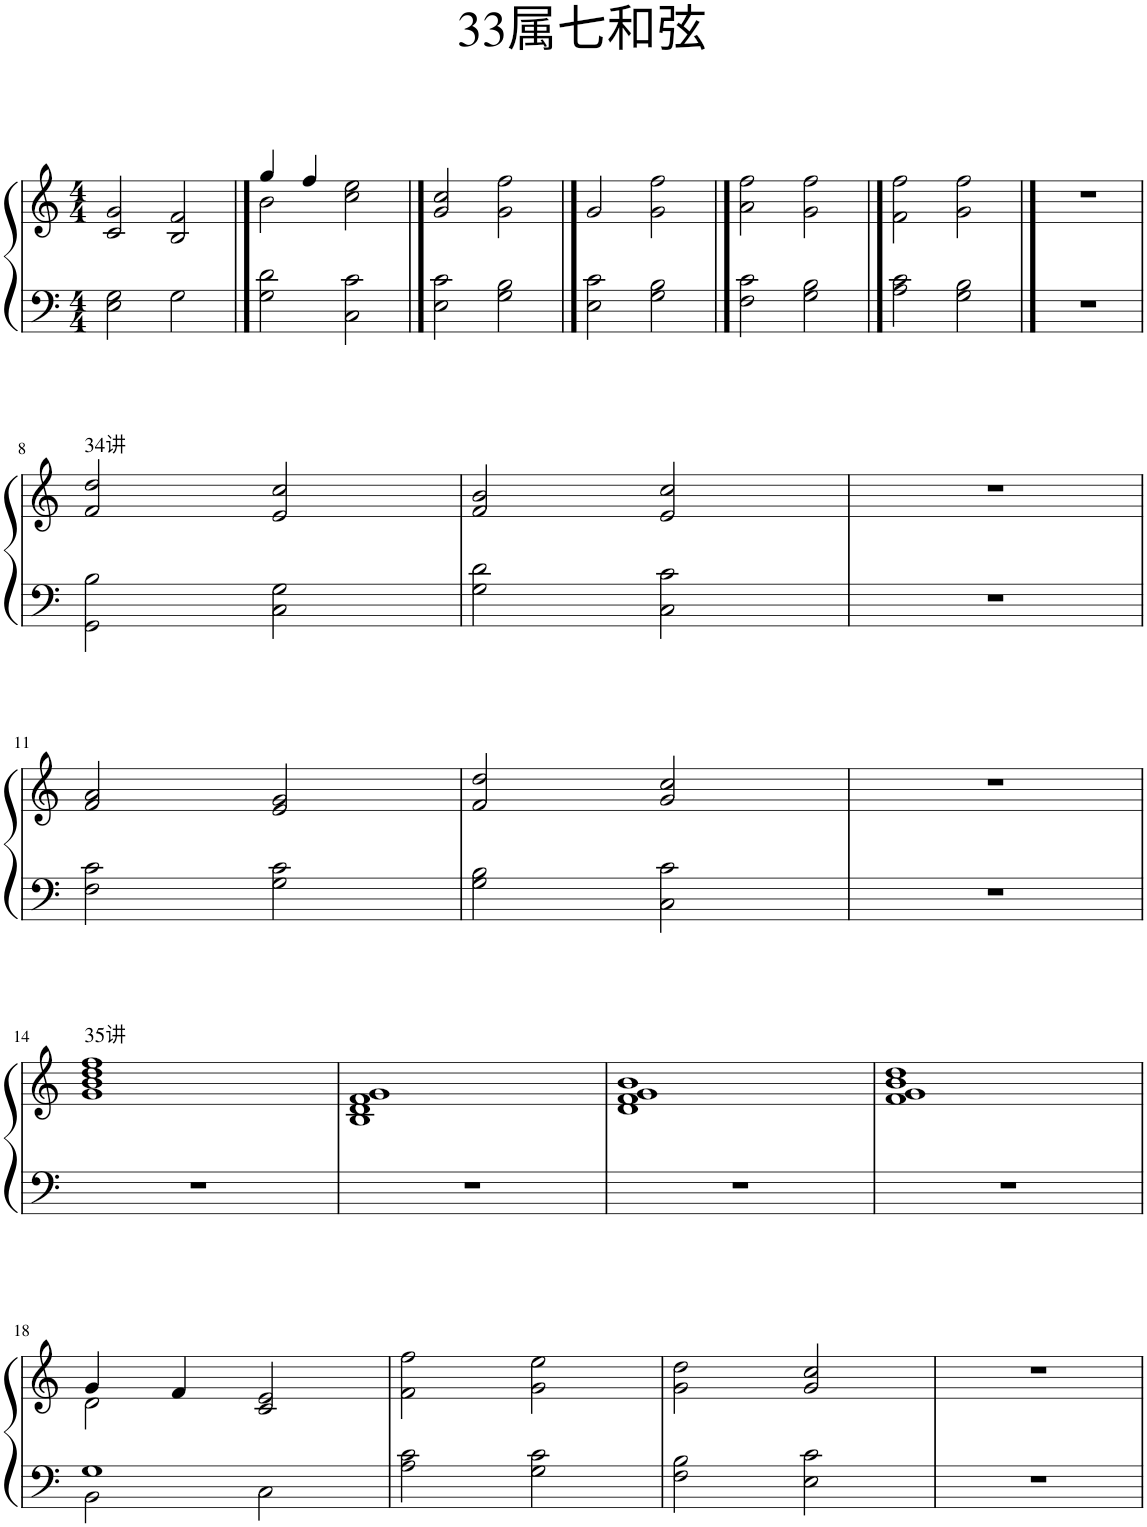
**kern	**kern
*part1	*part1
*staff2	*staff1
*I"钢琴	*
*clefF4	*clefG2
*k[]	*k[]
*M4/4	*M4/4
=1	=1
2E\ 2G\	2c/ 2g/
2G\	2B/ 2f/
==2	==2
*	*^
2G\ 2d\	4gg/	2b\
.	4ff/	.
2C\ 2c\	2cc\ 2ee\	2ryy
*	*v	*v
==3	==3
2E\ 2c\	2g/ 2cc/
2G\ 2B\	2g\ 2ff\
==4	==4
2E\ 2c\	2g/
2G\ 2B\	2g\ 2ff\
==5	==5
2F\ 2c\	2a\ 2ff\
2G\ 2B\	2g\ 2ff\
==6	==6
2A\ 2c\	2f\ 2ff\
2G\ 2B\	2g\ 2ff\
==7	==7
1r	1r
!!LO:LB:g=z
=8	=8
!	!LO:TX:a:t=34讲
2GG\ 2B\	2f/ 2dd/
2C\ 2G\	2e/ 2cc/
=9	=9
2G\ 2d\	2f/ 2b/
2C\ 2c\	2e/ 2cc/
=10	=10
1r	1r
!!LO:LB:g=z
=11	=11
2F\ 2c\	2f/ 2a/
2G\ 2c\	2e/ 2g/
=12	=12
2G\ 2B\	2f/ 2dd/
2C\ 2c\	2g/ 2cc/
=13	=13
1r	1r
!!LO:LB:g=z
=14	=14
!	!LO:TX:a:t=35讲
1r	1g 1b 1dd 1ff
=15	=15
1r	1B 1d 1f 1g
=16	=16
1r	1d 1f 1g 1b
=17	=17
1r	1f 1g 1b 1dd
!!LO:LB:g=z
=18	=18
*^	*^
1G	2BB\	4g/	2d\
.	.	4f/	.
.	2C\	2c/ 2e/	2ryy
*v	*v	*	*
*	*v	*v
=19	=19
2A\ 2c\	2f\ 2ff\
2G\ 2c\	2g\ 2ee\
=20	=20
2F\ 2B\	2g\ 2dd\
2E\ 2c\	2g/ 2cc/
=21	=21
1r	1r
=	=
*-	*-
